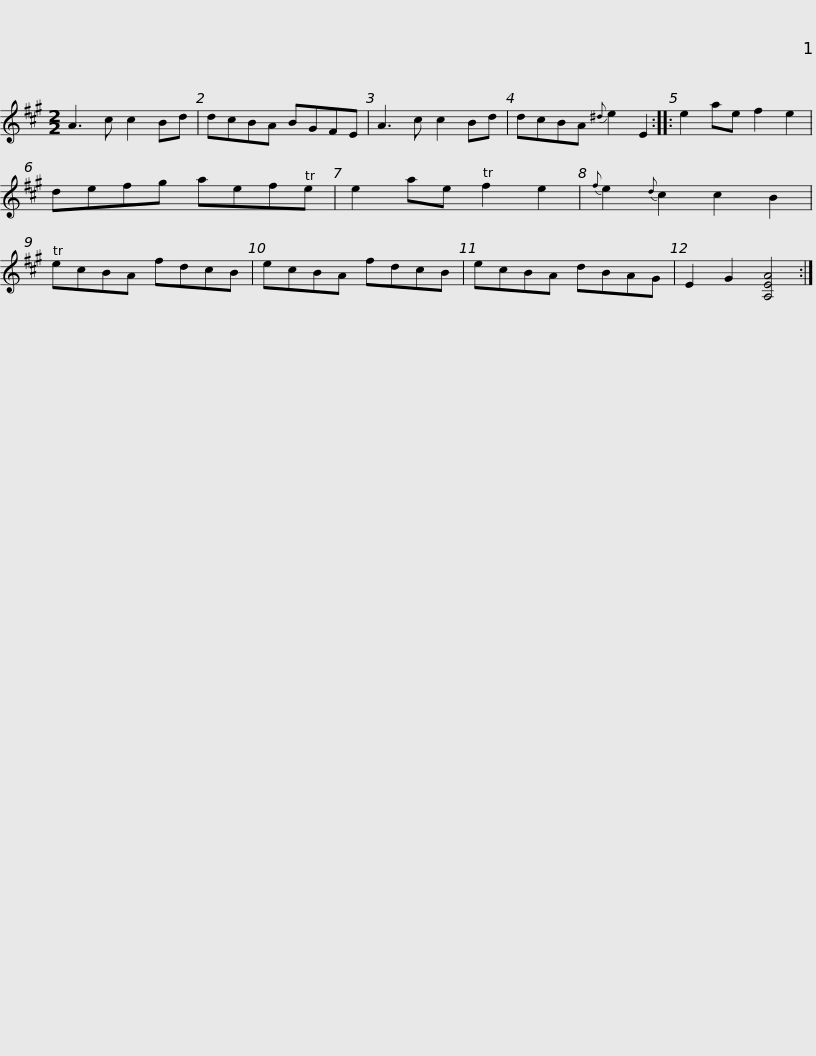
X:1
L:1/8
M:2/2
I:linebreak $
K:A
V:1 treble
V:1
 A3 c c2 Bd | dcBA BGFE | A3 c c2 Bd | dcBA{^d} e2 E2 :: e2 ae f2 e2 | %5
 defg aefe |$ e2 ae f2 e2 |{f} e2{d} c2 c2 B2 | ecBA fdcB | ecBA fdcB | %10
 ecBA dBAG | E2 G2 [A,EA]4 :| %12
